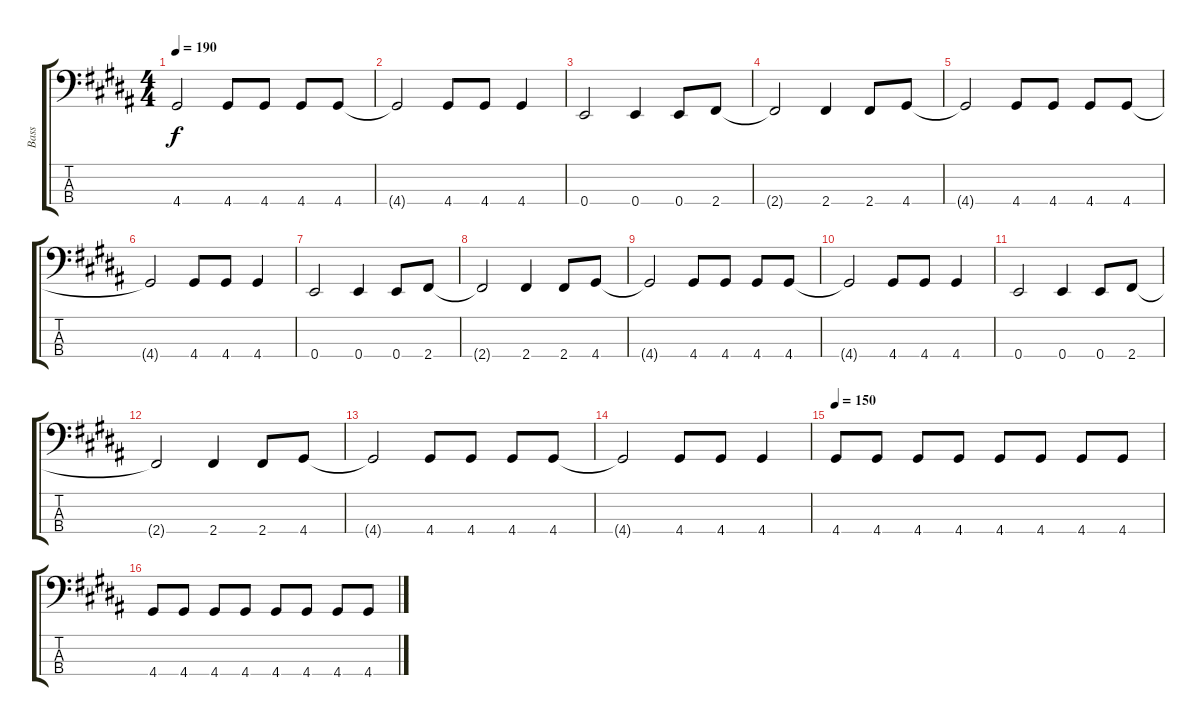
\track ("Bass" "Bass") {instrument electricbassfinger}
\staff {score tabs}
\tuning (G2 D2 A1 E1) {hide}
\ts (4 4)
\tempo 190
\clef f4
\ks g#minor
4.4{t}.2{dy f} 4.4.8 4.4.8 4.4.8 4.4.8 |
4.4{t}.2 4.4.8 4.4.8 4.4.4 |
\ks b
0.4.2 0.4.4 0.4.8 2.4.8 |
\ks g#minor
2.4{t}.2 2.4.4 2.4.8 4.4.8 |
4.4{t}.2 4.4.8 4.4.8 4.4.8 4.4.8 |
4.4{t}.2 4.4.8 4.4.8 4.4.4 |
\ks b
0.4.2 0.4.4 0.4.8 2.4.8 |
\ks g#minor
2.4{t}.2 2.4.4 2.4.8 4.4.8 |
4.4{t}.2 4.4.8 4.4.8 4.4.8 4.4.8 |
4.4{t}.2 4.4.8 4.4.8 4.4.4 |
\ks b
0.4.2 0.4.4 0.4.8 2.4.8 |
\ks g#minor
2.4{t}.2 2.4.4 2.4.8 4.4.8 |
4.4{t}.2 4.4.8 4.4.8 4.4.8 4.4.8 |
4.4{t}.2 4.4.8 4.4.8 4.4.4 |
\tempo 150
\ks b
4.4.8 4.4.8 4.4.8 4.4.8 4.4.8 4.4.8 4.4.8 4.4.8 |
\ks g#minor
4.4.8 4.4.8 4.4.8 4.4.8 4.4.8 4.4.8 4.4.8 4.4.8
